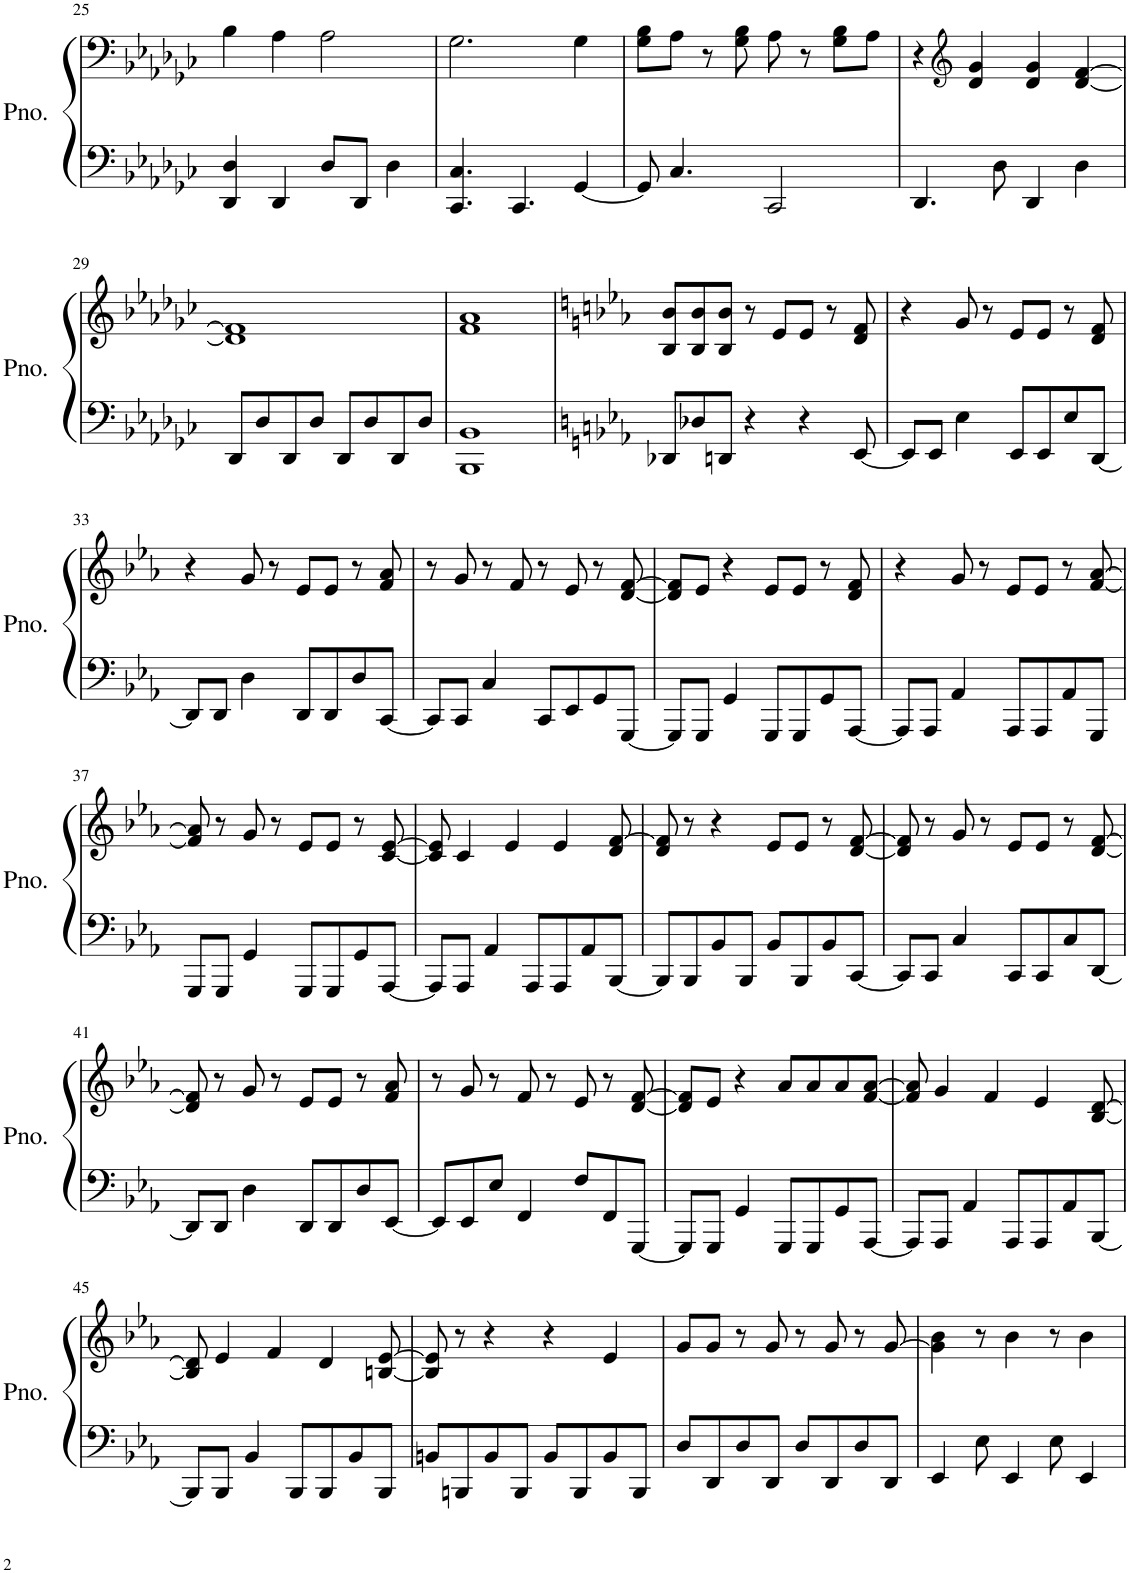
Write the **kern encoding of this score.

**kern	**kern
*part1	*part1
*staff2	*staff1
*I"Piano	*
*I'Pno.	*
!!LO:PB:g=z
*clefF4	*clefF4
*k[b-e-a-d-g-c-]	*k[b-e-a-d-g-c-]
*M4/4	*M4/4
=25	=25
4DD-/ 4D-/	4B-\
4DD-/	4A-\
8D-/L	2A-\
8DD-/J	.
4D-\	.
=26	=26
4.CC-/ 4.C-/	2.G-\
4.CC-/	.
[4GG-/	4G-\
=27	=27
8GG-/]	8G-\ 8B-\L
4.C-/	8A-\J
.	8r
.	8G-\ 8B-\
2CC-/	8A-\
.	8r
.	8G-\ 8B-\L
.	8A-\J
=28	=28
4.DD-/	4r
*	*clefG2
.	4d-/ 4g-/
8D-\	.
4DD-/	4d-/ 4g-/
4D-\	[4d-/ [4f/
!!LO:LB:g=z
=29	=29
8DD-/L	1d-] 1f]
8D-/	.
8DD-/	.
8D-/J	.
8DD-/L	.
8D-/	.
8DD-/	.
8D-/J	.
=30	=30
1BBB- 1BB-	1f 1a-
=31	=31
*k[b-e-a-]	*k[b-e-a-]
8DD-X/L	8B-/ 8b-/L
8D-X/	8B-/ 8b-/
8DDn/J	8B-/ 8b-/J
4r	8r
.	8e-/L
4r	8e-/J
.	8r
[8EE-/	8d/ 8f/
=32	=32
8EE-/L]	4r
8EE-/J	.
4E-\	8g/
.	8r
8EE-/L	8e-/L
8EE-/	8e-/J
8E-/	8r
[8DD/J	8d/ 8f/
!!LO:LB:g=z
=33	=33
8DD/L]	4r
8DD/J	.
4D\	8g/
.	8r
8DD/L	8e-/L
8DD/	8e-/J
8D/	8r
[8CC/J	8f/ 8a-/
=34	=34
8CC/L]	8r
8CC/J	8g/
4C/	8r
.	8f/
8CC/L	8r
8EE-/	8e-/
8GG/	8r
[8GGG/J	[8d/ [8f/
=35	=35
8GGG/L]	8d/] 8f/]L
8GGG/J	8e-/J
4GG/	4r
8GGG/L	8e-/L
8GGG/	8e-/J
8GG/	8r
[8AAA-/J	8d/ 8f/
=36	=36
8AAA-/L]	4r
8AAA-/J	.
4AA-/	8g/
.	8r
8AAA-/L	8e-/L
8AAA-/	8e-/J
8AA-/	8r
8GGG/J	[8f/ [8a-/
!!LO:LB:g=z
=37	=37
8GGG/L	8f/] 8a-/]
8GGG/J	8r
4GG/	8g/
.	8r
8GGG/L	8e-/L
8GGG/	8e-/J
8GG/	8r
[8AAA-/J	[8c/ [8e-/
=38	=38
8AAA-/L]	8c/] 8e-/]
8AAA-/J	4c/
4AA-/	.
.	4e-/
8AAA-/L	.
8AAA-/	4e-/
8AA-/	.
[8BBB-/J	8d/ [8f/
=39	=39
8BBB-/L]	8d/ 8f/]
8BBB-/	8r
8BB-/	4r
8BBB-/J	.
8BB-/L	8e-/L
8BBB-/	8e-/J
8BB-/	8r
[8CC/J	[8d/ [8f/
=40	=40
8CC/L]	8d/] 8f/]
8CC/J	8r
4C/	8g/
.	8r
8CC/L	8e-/L
8CC/	8e-/J
8C/	8r
[8DD/J	[8d/ [8f/
!!LO:LB:g=z
=41	=41
8DD/L]	8d/] 8f/]
8DD/J	8r
4D\	8g/
.	8r
8DD/L	8e-/L
8DD/	8e-/J
8D/	8r
[8EE-/J	8f/ 8a-/
=42	=42
8EE-/L]	8r
8EE-/	8g/
8E-/J	8r
4FF/	8f/
.	8r
8F/L	8e-/
8FF/	8r
[8GGG/J	[8d/ [8f/
=43	=43
8GGG/L]	8d/] 8f/]L
8GGG/J	8e-/J
4GG/	4r
8GGG/L	8a-/L
8GGG/	8a-/
8GG/	8a-/
[8AAA-/J	[8f/ [8a-/J
=44	=44
8AAA-/L]	8f/] 8a-/]
8AAA-/J	4g/
4AA-/	.
.	4f/
8AAA-/L	.
8AAA-/	4e-/
8AA-/	.
[8BBB-/J	[8B-/ [8d/
!!LO:LB:g=z
=45	=45
8BBB-/L]	8B-/] 8d/]
8BBB-/J	4e-/
4BB-/	.
.	4f/
8BBB-/L	.
8BBB-/	4d/
8BB-/	.
8BBB-/J	[8Bn/ [8e-/
=46	=46
8BBn/L	8B/] 8e-/]
8BBBn/	8r
8BB/	4r
8BBB/J	.
8BB/L	4r
8BBB/	.
8BB/	4e-/
8BBB/J	.
=47	=47
8D/L	8g/L
8DD/	8g/J
8D/	8r
8DD/J	8g/
8D/L	8r
8DD/	8g/
8D/	8r
8DD/J	[8g/
=48	=48
4EE-/	4g\] 4b-\
8E-\	8r
4EE-/	4b-\
8E-\	8r
4EE-/	4b-\
=	=
*-	*-
